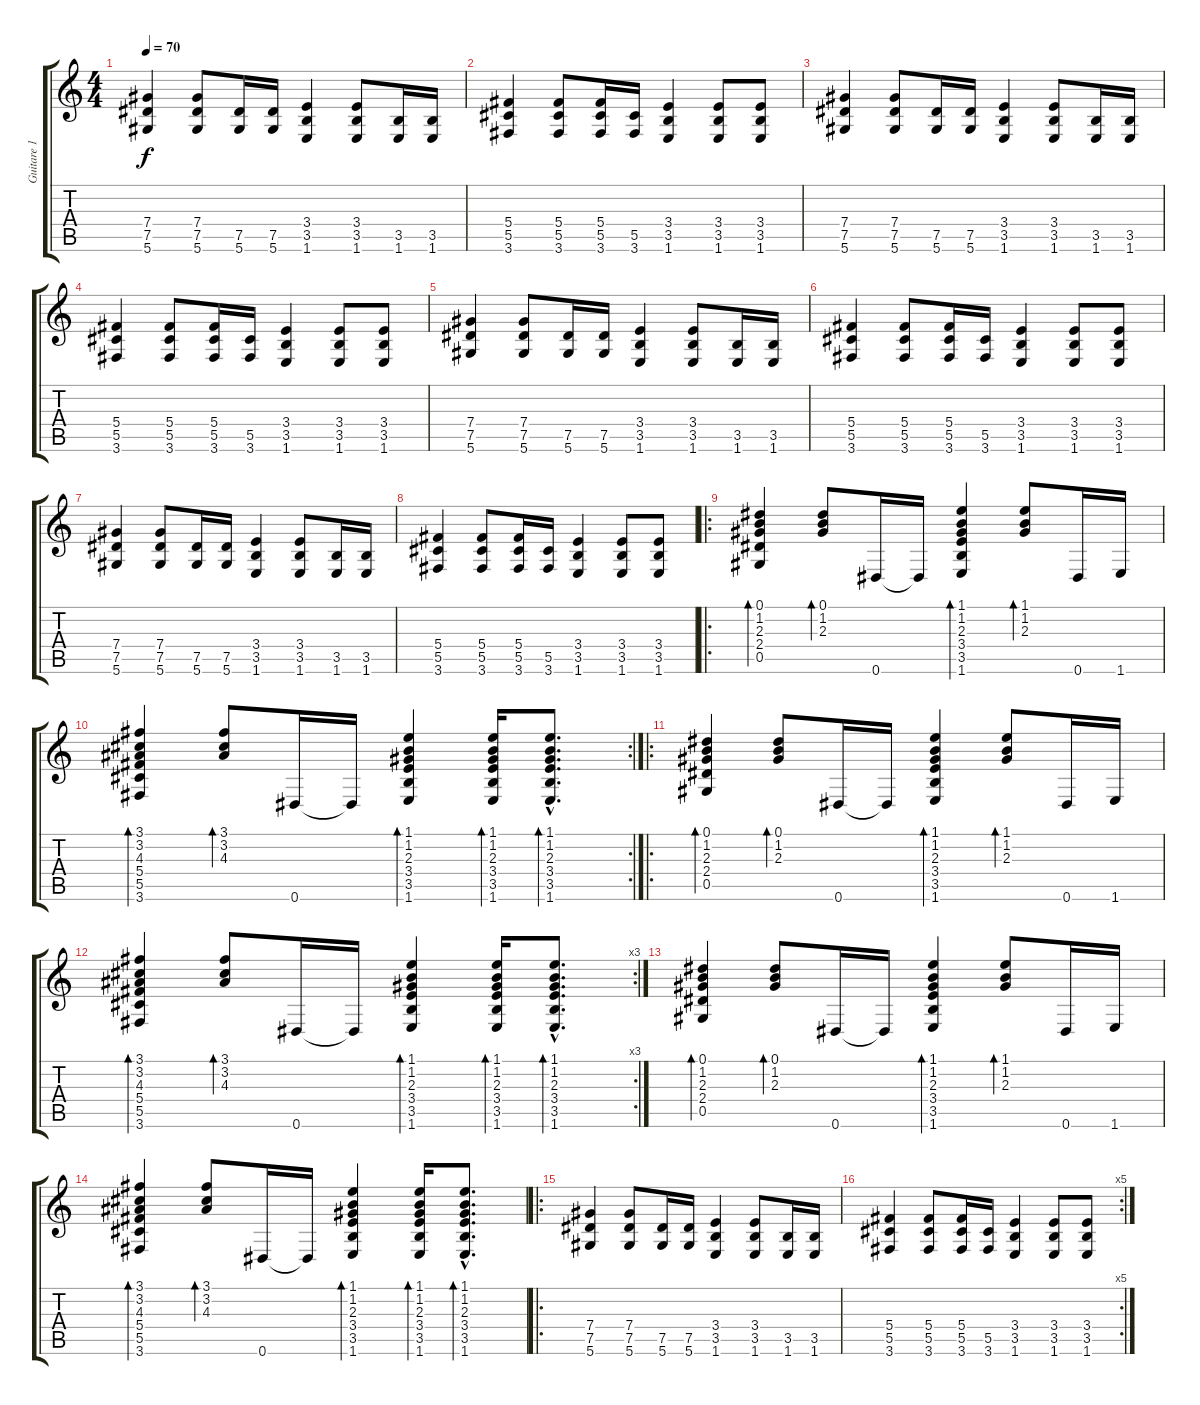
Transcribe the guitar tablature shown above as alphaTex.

\track ("Guitare 1" "Guitare 1") {instrument acousticguitarsteel}
\staff {score tabs}
\tuning (Eb4 Bb3 Gb3 Db3 Ab2 Eb2) {hide}
\ts (4 4)
\tempo 70
\clef g2
\ks c
(7.4 7.5 5.6).4{dy f volume 16 instrument distortionguitar} (7.4 7.5 5.6).8 (7.5 5.6).16 (7.5 5.6).16 (3.4 3.5 1.6).4 (3.4 3.5 1.6).8 (3.5 1.6).16 (3.5 1.6).16 |
(5.4 5.5 3.6).4 (5.4 5.5 3.6).8 (5.4 5.5 3.6).16 (5.5 3.6).16 (3.4 3.5 1.6).4 (3.4 3.5 1.6).8 (3.4 3.5 1.6).8 |
(7.4 7.5 5.6).4{volume 16 instrument distortionguitar} (7.4 7.5 5.6).8 (7.5 5.6).16 (7.5 5.6).16 (3.4 3.5 1.6).4 (3.4 3.5 1.6).8 (3.5 1.6).16 (3.5 1.6).16 |
(5.4 5.5 3.6).4 (5.4 5.5 3.6).8 (5.4 5.5 3.6).16 (5.5 3.6).16 (3.4 3.5 1.6).4 (3.4 3.5 1.6).8 (3.4 3.5 1.6).8 |
(7.4 7.5 5.6).4{volume 16 instrument distortionguitar} (7.4 7.5 5.6).8 (7.5 5.6).16 (7.5 5.6).16 (3.4 3.5 1.6).4 (3.4 3.5 1.6).8 (3.5 1.6).16 (3.5 1.6).16 |
(5.4 5.5 3.6).4 (5.4 5.5 3.6).8 (5.4 5.5 3.6).16 (5.5 3.6).16 (3.4 3.5 1.6).4 (3.4 3.5 1.6).8 (3.4 3.5 1.6).8 |
(7.4 7.5 5.6).4{volume 16 instrument distortionguitar} (7.4 7.5 5.6).8 (7.5 5.6).16 (7.5 5.6).16 (3.4 3.5 1.6).4 (3.4 3.5 1.6).8 (3.5 1.6).16 (3.5 1.6).16 |
(5.4 5.5 3.6).4 (5.4 5.5 3.6).8 (5.4 5.5 3.6).16 (5.5 3.6).16 (3.4 3.5 1.6).4 (3.4 3.5 1.6).8 (3.4 3.5 1.6).8 |
\ro
(0.1 1.2 2.3 2.4 0.5).4{bd 30 volume 10 instrument acousticguitarsteel} (0.1 1.2 2.3).8{bd 30} 0.6.16 0.6{t}.16 (1.1 1.2 2.3 3.4 3.5 1.6).4{bd 30} (1.1 1.2 2.3).8{bd 30} 0.6.16 1.6.16 |
\rc 2
(3.1 3.2 4.3 5.4 5.5 3.6).4{bd 30} (3.1 3.2 4.3).8{bd 30} 0.6.16 0.6{t}.16 (1.1 1.2 2.3 3.4 3.5 1.6).4{bd 30} (1.1 1.2 2.3 3.4 3.5 1.6).16{bd 30} (1.1{hac} 1.2{hac} 2.3{hac} 3.4{hac} 3.5{hac} 1.6{hac}).8{d bd 30} |
\ro
(0.1 1.2 2.3 2.4 0.5).4{bd 30 volume 10 instrument acousticguitarsteel} (0.1 1.2 2.3).8{bd 30} 0.6.16 0.6{t}.16 (1.1 1.2 2.3 3.4 3.5 1.6).4{bd 30} (1.1 1.2 2.3).8{bd 30} 0.6.16 1.6.16 |
\rc 3
(3.1 3.2 4.3 5.4 5.5 3.6).4{bd 30} (3.1 3.2 4.3).8{bd 30} 0.6.16 0.6{t}.16 (1.1 1.2 2.3 3.4 3.5 1.6).4{bd 30} (1.1 1.2 2.3 3.4 3.5 1.6).16{bd 30} (1.1{hac} 1.2{hac} 2.3{hac} 3.4{hac} 3.5{hac} 1.6{hac}).8{d bd 30} |
(0.1 1.2 2.3 2.4 0.5).4{bd 30 volume 10 instrument acousticguitarsteel} (0.1 1.2 2.3).8{bd 30} 0.6.16 0.6{t}.16 (1.1 1.2 2.3 3.4 3.5 1.6).4{bd 30} (1.1 1.2 2.3).8{bd 30} 0.6.16 1.6.16 |
(3.1 3.2 4.3 5.4 5.5 3.6).4{bd 30} (3.1 3.2 4.3).8{bd 30} 0.6.16 0.6{t}.16 (1.1 1.2 2.3 3.4 3.5 1.6).4{bd 30} (1.1 1.2 2.3 3.4 3.5 1.6).16{bd 30} (1.1{hac} 1.2{hac} 2.3{hac} 3.4{hac} 3.5{hac} 1.6{hac}).8{d bd 30} |
\ro
(7.4 7.5 5.6).4{volume 16 instrument distortionguitar} (7.4 7.5 5.6).8 (7.5 5.6).16 (7.5 5.6).16 (3.4 3.5 1.6).4 (3.4 3.5 1.6).8 (3.5 1.6).16 (3.5 1.6).16 |
\rc 5
(5.4 5.5 3.6).4 (5.4 5.5 3.6).8 (5.4 5.5 3.6).16 (5.5 3.6).16 (3.4 3.5 1.6).4 (3.4 3.5 1.6).8 (3.4 3.5 1.6).8
